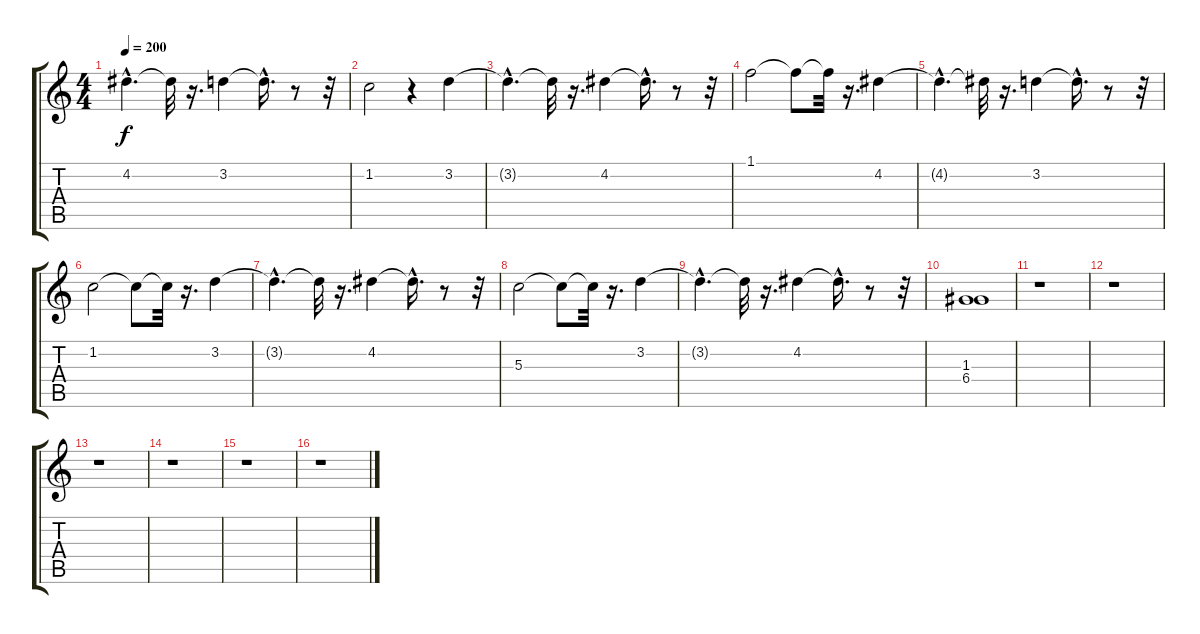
\track "" {instrument distortionguitar}
\staff {score tabs}
\tuning (E4 B3 G3 D3 A2 E2) {hide}
\ts (4 4)
\tempo 200
\clef g2
\ks c
4.2{hac t}.4{d dy f} 4.2{t}.32 r.16{d} 3.2.4 3.2{hac t}.16{d} r.8 r.32 |
1.2.2 r.4 3.2.4 |
3.2{hac t}.4{d} 3.2{t}.32 r.16{d} 4.2.4 4.2{hac t}.16{d} r.8 r.32 |
1.1.2 1.1{t}.8 1.1{t}.32 r.16{d} 4.2.4 |
4.2{hac t}.4{d} 4.2{t}.32 r.16{d} 3.2.4 3.2{hac t}.16{d} r.8 r.32 |
1.2.2 1.2{t}.8 1.2{t}.32 r.16{d} 3.2.4 |
3.2{hac t}.4{d} 3.2{t}.32 r.16{d} 4.2.4 4.2{hac t}.16{d} r.8 r.32 |
5.3.2 5.3{t}.8 5.3{t}.32 r.16{d} 3.2.4 |
3.2{hac t}.4{d} 3.2{t}.32 r.16{d} 4.2.4 4.2{hac t}.16{d} r.8 r.32 |
(1.3 6.4).1 |
r.1 |
r.1 |
r.1 |
r.1 |
r.1 |
r.1
